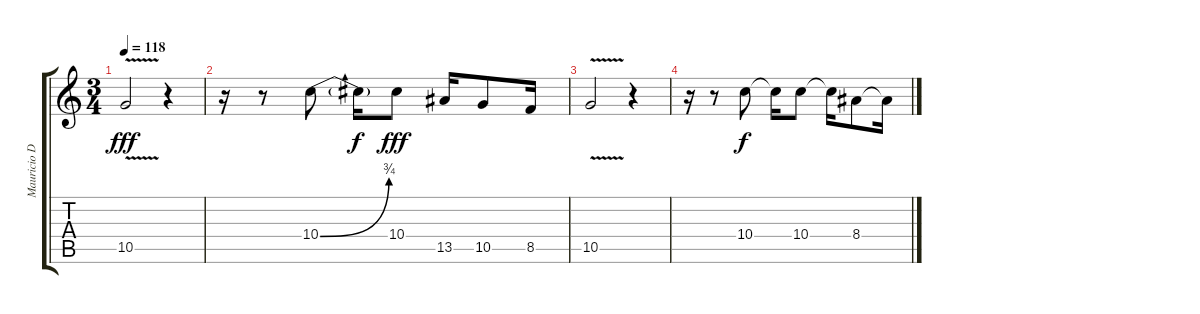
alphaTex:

\track ("Mauricio Duran" "Mauricio D") {instrument overdrivenguitar}
\staff {score tabs}
\tuning (E4 B3 G3 D3 A2 E2) {hide}
\ts (3 4)
\tempo 118
\clef g2
\ks c
10.5{v}.2{dy fff} r.4 |
r.16 r.8 10.4{be (bend 0 0 60 3)}.8 10.4{t}.16{dy f} 10.4.8{dy fff} 13.5.16 10.5.8 8.5.16 |
10.5{v}.2 r.4 |
r.16{instrument distortionguitar} r.8 10.4.8{dy f} 10.4{t}.16 10.4.8 10.4{t}.16 8.4.8 8.4{t}.16
